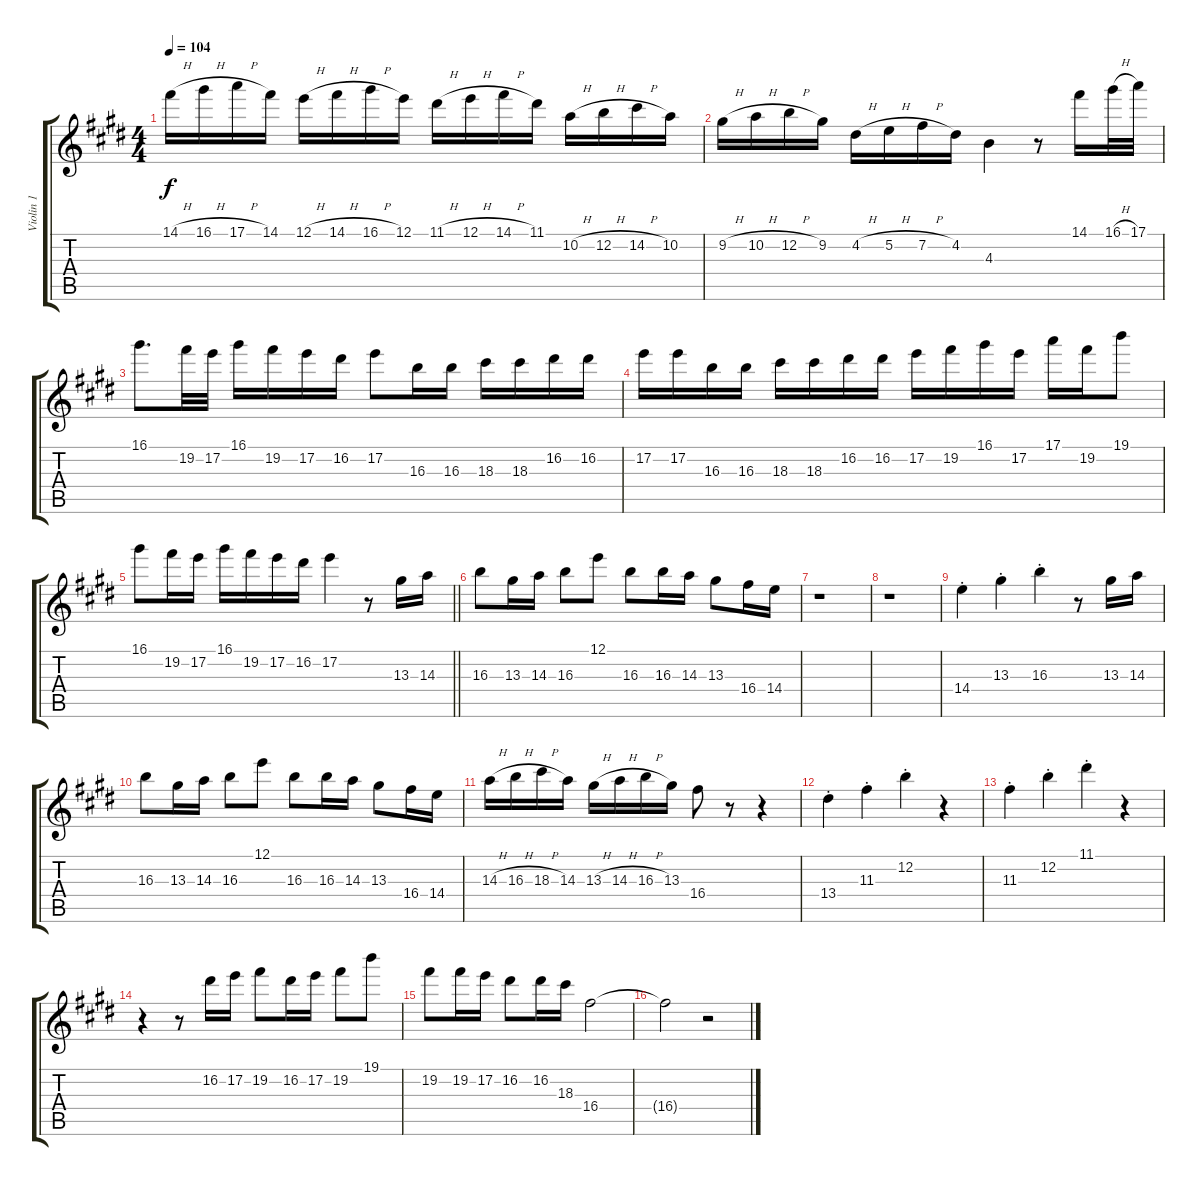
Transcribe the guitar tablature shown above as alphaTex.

\track ("Violin 1" "Violin 1") {instrument overdrivenguitar}
\staff {score tabs}
\tuning (E4 B3 G3 D3 A2 E2) {hide}
\ts (4 4)
\tempo 104
\clef g2
\ks e
14.1{h}.16{dy f} 16.1{h}.16 17.1{h}.16 14.1.16 12.1{h}.16 14.1{h}.16 16.1{h}.16 12.1.16 11.1{h}.16 12.1{h}.16 14.1{h}.16 11.1.16 10.2{h}.16 12.2{h}.16 14.2{h}.16 10.2.16 |
9.2{h}.16 10.2{h}.16 12.2{h}.16 9.2.16 4.2{h}.16 5.2{h}.16 7.2{h}.16 4.2.16 4.3.4 r.8 14.1.16 16.1{h}.32 17.1.32 |
16.1.8{d} 19.2.32 17.2.32 16.1.16 19.2.16 17.2.16 16.2.16 17.2.8 16.3.16 16.3.16 18.3.16 18.3.16 16.2.16 16.2.16 |
17.2.16 17.2.16 16.3.16 16.3.16 18.3.16 18.3.16 16.2.16 16.2.16 17.2.16 19.2.16 16.1.16 17.2.16 17.1.16 19.2.16 19.1.8 |
\barLineRight lightlight
16.1.8 19.2.16 17.2.16 16.1.16 19.2.16 17.2.16 16.2.16 17.2.4 r.8 13.3.16 14.3.16 |
16.3.8 13.3.16 14.3.16 16.3.8 12.1.8 16.3.8 16.3.16 14.3.16 13.3.8 16.4.16 14.4.16 |
r.1 |
r.1 |
14.4{st}.4 13.3{st}.4 16.3{st}.4 r.8 13.3.16 14.3.16 |
16.3.8 13.3.16 14.3.16 16.3.8 12.1.8 16.3.8 16.3.16 14.3.16 13.3.8 16.4.16 14.4.16 |
14.3{h}.16 16.3{h}.16 18.3{h}.16 14.3.16 13.3{h}.16 14.3{h}.16 16.3{h}.16 13.3.16 16.4.8 r.8 r.4 |
13.4{st}.4 11.3{st}.4 12.2{st}.4 r.4 |
11.3{st}.4 12.2{st}.4 11.1{st}.4 r.4 |
r.4 r.8 16.2.16 17.2.16 19.2.8 16.2.16 17.2.16 19.2.8 19.1.8 |
19.2.8 19.2.16 17.2.16 16.2.8 16.2.16 18.3.16 16.4.2 |
16.4{t}.2 r.2
